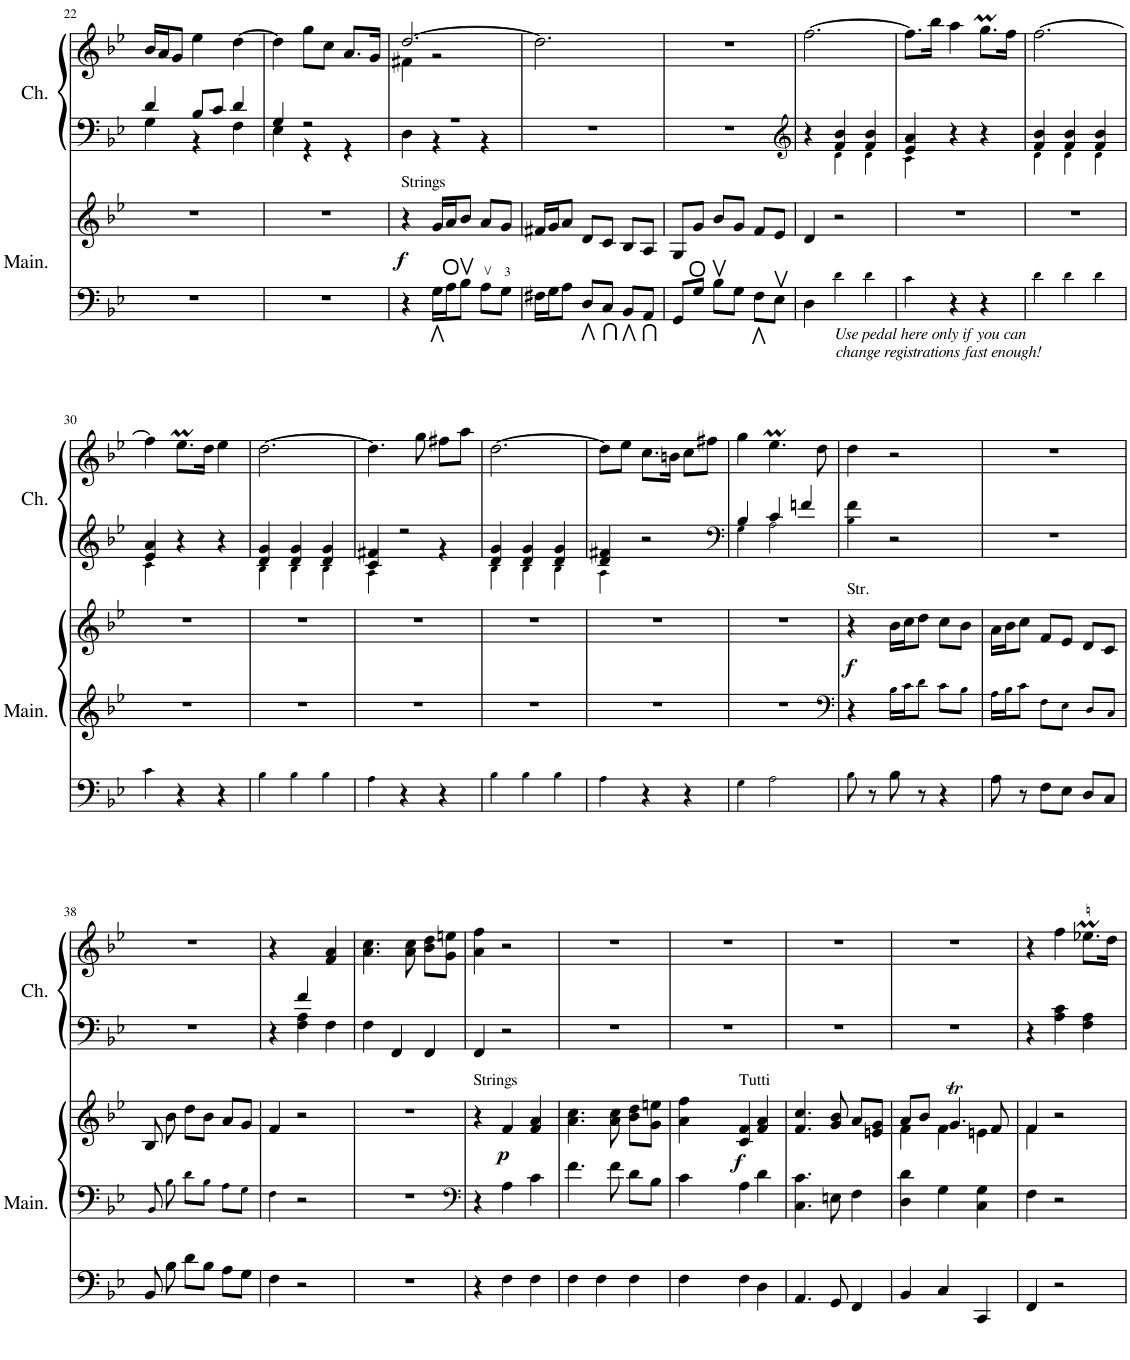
**kern	**kern	**kern	**dynam	**kern	**kern
*part2	*part2	*part2	*part2	*part1	*part1
*staff5	*staff4	*staff3	*staff3/4/5	*staff2	*staff1
*I"Main Organ	*	*	*	*I"Choir Organ	*
*I'Main.	*	*	*	*I'Ch.	*
!!LO:PB:g=z
*clefF4	*clefG2	*clefG2	*	*clefF4	*clefG2
*k[b-e-]	*k[b-e-]	*k[b-e-]	*	*k[b-e-]	*k[b-e-]
*M3/4	*M3/4	*M3/4	*	*M3/4	*M3/4
=22	=22	=22	=22	=22	=22
*	*	*	*	*^	*
2.r	2.r	2.r	.	4d/	4G\	16b-/LL
.	.	.	.	.	.	16a/J
.	.	.	.	.	.	8g/J
.	.	.	.	8B-/L	4r	4ee-\
.	.	.	.	8c/J	.	.
.	.	.	.	4d/	4F\	[4dd\
=23	=23	=23	=23	=23	=23	=23
2.r	2.r	2.r	.	4G/	4E-\	4dd\]
.	.	.	.	2r	4r	8gg\L
.	.	.	.	.	.	8cc\J
.	.	.	.	.	4r	8.a/L
.	.	.	.	.	.	16g/Jk
=24	=24	=24	=24	=24	=24	=24
*	*	*	*	*	*	*^
!	!LO:TX:a:t=Strings	!	!	!	!	!	!
!	!	!	!LO:DY:b=2	!	!	!	!
4r	4r	2.r	f	2.r	4D\	[2.dd/	4f#X\
16G\LL	16g/LL	.	.	.	4r	.	2r
16A\J	16a/J	.	.	.	.	.	.
8B-\J	8b-/J	.	.	.	.	.	.
8A\L	8a/L	.	.	.	4r	.	.
8G\J	8g/J	.	.	.	.	.	.
*	*	*	*	*v	*v	*	*
*	*	*	*	*	*v	*v
=25	=25	=25	=25	=25	=25
16F#X\LL	16f#X/LL	2.r	.	2.r	2.dd\]
16G\J	16g/J	.	.	.	.
8A\J	8a/J	.	.	.	.
8D/L	8d/L	.	.	.	.
8C/J	8c/J	.	.	.	.
8BB-/L	8B-/L	.	.	.	.
8AA/J	8A/J	.	.	.	.
=26	=26	=26	=26	=26	=26
8GG/L	8G/L	2.r	.	2.r	2.r
8G/J	8g/J	.	.	.	.
8B-\L	8b-/L	.	.	.	.
8G\J	8g/J	.	.	.	.
8F\L	8f/L	.	.	.	.
8E-\J	8e-/J	.	.	.	.
=27	=27	=27	=27	=27	=27
*	*	*	*	*clefG2	*
*	*	*	*	*^	*
4D\	4d/	2.r	.	4r	4ryy	[2.ff\
!LO:TX:b:i:t=Use pedal here only if you can	!	!	!	!	!	!
!LO:TX:b:t=change registrations fast enough!	!	!	!	!	!	!
4d!\	2r	.	.	4f/ 4b-/	4d!\	.
4d!\	.	.	.	4f/ 4b-/	4d!\	.
=28	=28	=28	=28	=28	=28	=28
4c!\	2.r	2.r	.	4e-/ 4a/	4c!\	8.ff\L]
.	.	.	.	.	.	16bb-\Jk
4r	.	.	.	4r	4ryy	4aa\
4r	.	.	.	4r	4ryy	8.ggM\L
.	.	.	.	.	.	16ff\Jk
=29	=29	=29	=29	=29	=29	=29
4d!\	2.r	2.r	.	4f/ 4b-/	4d!\	[2.ff\
4d!\	.	.	.	4f/ 4b-/	4d!\	.
4d!\	.	.	.	4f/ 4b-/	4d!\	.
!!LO:LB:g=z
=30	=30	=30	=30	=30	=30	=30
4c!\	2.r	2.r	.	4e-/ 4a/	4c!\	4ff\]
4r	.	.	.	4r	4ryy	8.ee-M\L
.	.	.	.	.	.	16dd\Jk
4r	.	.	.	4r	4ryy	4ee-\
=31	=31	=31	=31	=31	=31	=31
4B-!\	2.r	2.r	.	4d/ 4g/	4B-!\	[2.dd\
4B-!\	.	.	.	4d/ 4g/	4B-!\	.
4B-!\	.	.	.	4d/ 4g/	4B-!\	.
=32	=32	=32	=32	=32	=32	=32
4A!\	2.r	2.r	.	4c/ 4f#X/	4A!\	4.dd\]
4r	.	.	.	2r	4ryy	.
.	.	.	.	.	.	8gg\
4r	.	.	.	.	4r	8ff#X\L
.	.	.	.	.	.	8aa\J
=33	=33	=33	=33	=33	=33	=33
4B-!\	2.r	2.r	.	4d/ 4g/	4B-!\	[2.dd\
4B-!\	.	.	.	4d/ 4g/	4B-!\	.
4B-!\	.	.	.	4d/ 4g/	4B-!\	.
=34	=34	=34	=34	=34	=34	=34
4A!\	2.r	2.r	.	4d/ 4f#X/	4A!\	8dd\L]
.	.	.	.	.	.	8ee-\J
4r	.	.	.	2r	4ryy	8.cc\L
.	.	.	.	.	.	16bn\Jk
4r	.	.	.	.	4ryy	8cc\L
.	.	.	.	.	.	8ff#X\J
=35	=35	=35	=35	=35	=35	=35
*	*	*	*	*clefF4	*	*
4G!\	2.r	2.r	.	4B-/	4G!\	4gg\
2A!\	.	.	.	4c/	2A!\	4.ee-M\
.	.	.	.	4fn/	.	.
.	.	.	.	.	.	8dd\
*	*	*	*	*v	*v	*
=36	=36	=36	=36	=36	=36
*	*clefF4	*	*	*	*
!	!	!LO:TX:a:t=Str.	!	!	!
!	!	!	!LO:DY:b	!	!
8B-!\	4r	4r	f	4B-!\ 4f\	4dd\
8r	.	.	.	.	.
8B-\	16B-!\LL	16b-\LL	.	2r	2r
.	16c!\J	16cc\J	.	.	.
8r	8d!\J	8dd\J	.	.	.
4r	8c!\L	8cc\L	.	.	.
.	8B-!\J	8b-\J	.	.	.
=37	=37	=37	=37	=37	=37
8A\	16A!\LL	16a\LL	.	2.r	2.r
.	16B-!\J	16b-\J	.	.	.
8r	8c!\J	8cc\J	.	.	.
8F\L	8F!\L	8f/L	.	.	.
8E-\J	8E-!\J	8e-/J	.	.	.
8D/L	8D!/L	8d/L	.	.	.
8C/J	8C!/J	8c/J	.	.	.
!!LO:LB:g=z
=38	=38	=38	=38	=38	=38
8BB-/	8BB-!/	8B-/	.	2.r	2.r
8B-\	8B-!\	8b-\	.	.	.
8d\L	8d!\L	8dd\L	.	.	.
8B-\J	8B-!\J	8b-\J	.	.	.
8A\L	8A!\L	8a/L	.	.	.
8G\J	8G!\J	8g/J	.	.	.
=39	=39	=39	=39	=39	=39
*	*	*	*	*^	*
4F\	4F!\	4f/	.	4ryy	4r	4r
2r	2r	2r	.	4f/	4F\ 4A\	4ryy
.	.	.	.	4ryy	4F\	4f/ 4a/
*	*	*	*	*v	*v	*
=40	=40	=40	=40	=40	=40
2.r	2.r	2.r	.	4F\	4.a\ 4.cc\
.	.	.	.	4FF/	.
.	.	.	.	.	8a\ 8cc\
.	.	.	.	4FF/	8b-\ 8dd\L
.	.	.	.	.	8g\ 8een\J
=41	=41	=41	=41	=41	=41
*	*clefF4	*	*	*	*
!	!	!LO:TX:a:t=Strings	!	!	!
4r	4r	4r	.	4FF/	4a\ 4ff\
!	!	!	!LO:DY:b	!	!
4F\	4A\	4f/	p	2r	2r
4F\	4c\	4f/ 4a/	.	.	.
=42	=42	=42	=42	=42	=42
4F\	4.f\	4.a\ 4.cc\	.	2.r	2.r
4F\	.	.	.	.	.
.	8f\	8a\ 8cc\	.	.	.
4F\	8d\L	8b-\ 8dd\L	.	.	.
.	8B-\J	8g\ 8een\J	.	.	.
=43	=43	=43	=43	=43	=43
4F\	4c\	4a\ 4ff\	.	2.r	2.r
!	!	!LO:TX:a:t=Tutti	!	!	!
!	!	!	!LO:DY:b	!	!
4F\	4A\	4c/ 4f/	f	.	.
4D\	4d\	4f/ 4a/	.	.	.
=44	=44	=44	=44	=44	=44
4.AA/	4.C\ 4.c\	4.f/ 4.cc/	.	2.r	2.r
8GG/	8En\	8g/ 8b-/	.	.	.
4FF/	4F\	8a/L	.	.	.
.	.	8en/ 8g/J	.	.	.
=45	=45	=45	=45	=45	=45
*	*	*^	*	*	*
4BB-/	4D\ 4d\	8a/L	4f\	.	2.r	2.r
.	.	8b-/J	.	.	.	.
4C/	4G\	4.gT/	4f\	.	.	.
4CC/	4C\ 4G\	.	4en\	.	.	.
.	.	8f/	.	.	.	.
=46	=46	=46	=46	=46	=46	=46
4FF/	4F\	4f/	4f\	.	4r	4r
2r	2r	2r	2ryy	.	4A\ 4c\	4ff\
.	.	.	.	.	4F\ 4A\	8.ee-XM\L
.	.	.	.	.	.	16dd\Jk
*	*	*v	*v	*	*	*
=	=	=	=	=	=
*-	*-	*-	*-	*-	*-
